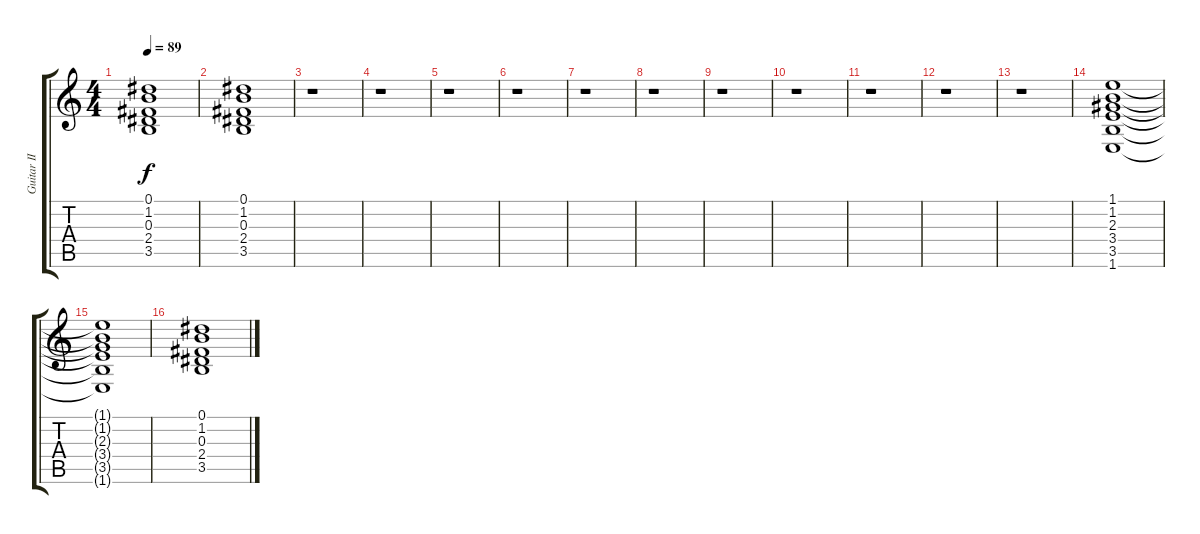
\track ("Guitar II" "Guitar II") {instrument electricguitarclean}
\staff {score tabs}
\tuning (Eb4 Bb3 Gb3 Db3 Ab2 Eb2) {hide}
\ts (4 4)
\tempo 89
\clef g2
\ks c
(0.1 1.2 0.3 2.4 3.5).1{dy f} |
(0.1 1.2 0.3 2.4 3.5).1 |
r.1 |
r.1 |
r.1 |
r.1 |
r.1 |
r.1 |
r.1 |
r.1 |
r.1 |
r.1 |
r.1 |
(1.1 1.2 2.3 3.4 3.5 1.6).1 |
(1.1{t} 1.2{t} 2.3{t} 3.4{t} 3.5{t} 1.6{t}).1 |
(0.1 1.2 0.3 2.4 3.5).1
